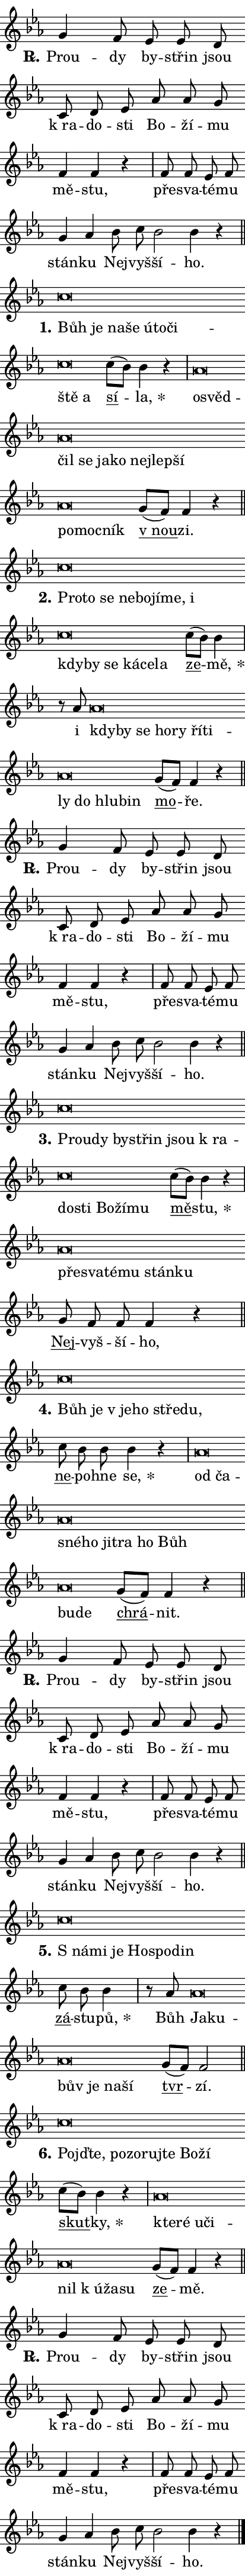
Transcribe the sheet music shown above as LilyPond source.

\version "2.24.0"
\header { tagline = "" }
\paper {
  indent = 0\cm
  top-margin = 0\cm
  right-margin = 0\cm
  bottom-margin = 0\cm
  left-margin = 0\cm
  paper-width = 7\cm
  page-breaking = #ly:one-page-breaking
  system-system-spacing.basic-distance = #11
  score-system-spacing.basic-distance = #11
  ragged-last = ##f
}


%% Author: Thomas Morley
%% https://lists.gnu.org/archive/html/lilypond-user/2020-05/msg00002.html
#(define (line-position grob)
"Returns position of @var[grob} in current system:
   @code{'start}, if at first time-step
   @code{'end}, if at last time-step
   @code{'middle} otherwise
"
  (let* ((col (ly:item-get-column grob))
         (ln (ly:grob-object col 'left-neighbor))
         (rn (ly:grob-object col 'right-neighbor))
         (col-to-check-left (if (ly:grob? ln) ln col))
         (col-to-check-right (if (ly:grob? rn) rn col))
         (break-dir-left
           (and
             (ly:grob-property col-to-check-left 'non-musical #f)
             (ly:item-break-dir col-to-check-left)))
         (break-dir-right
           (and
             (ly:grob-property col-to-check-right 'non-musical #f)
             (ly:item-break-dir col-to-check-right))))
        (cond ((eqv? 1 break-dir-left) 'start)
              ((eqv? -1 break-dir-right) 'end)
              (else 'middle))))

#(define (tranparent-at-line-position vctor)
  (lambda (grob)
  "Relying on @code{line-position} select the relevant enry from @var{vctor}.
Used to determine transparency,"
    (case (line-position grob)
      ((end) (not (vector-ref vctor 0)))
      ((middle) (not (vector-ref vctor 1)))
      ((start) (not (vector-ref vctor 2))))))

noteHeadBreakVisibility =
#(define-music-function (break-visibility)(vector?)
"Makes @code{NoteHead}s transparent relying on @var{break-visibility}"
#{
  \override NoteHead.transparent =
    #(tranparent-at-line-position break-visibility)
#})

#(define delete-ledgers-for-transparent-note-heads
  (lambda (grob)
    "Reads whether a @code{NoteHead} is transparent.
If so this @code{NoteHead} is removed from @code{'note-heads} from
@var{grob}, which is supposed to be @code{LedgerLineSpanner}.
As a result ledgers are not printed for this @code{NoteHead}"
    (let* ((nhds-array (ly:grob-object grob 'note-heads))
           (nhds-list
             (if (ly:grob-array? nhds-array)
                 (ly:grob-array->list nhds-array)
                 '()))
           ;; Relies on the transparent-property being done before
           ;; Staff.LedgerLineSpanner.after-line-breaking is executed.
           ;; This is fragile ...
           (to-keep
             (remove
               (lambda (nhd)
                 (ly:grob-property nhd 'transparent #f))
               nhds-list)))
      ;; TODO find a better method to iterate over grob-arrays, similiar
      ;; to filter/remove etc for lists
      ;; For now rebuilt from scratch
      (set! (ly:grob-object grob 'note-heads)  '())
      (for-each
        (lambda (nhd)
          (ly:pointer-group-interface::add-grob grob 'note-heads nhd))
        to-keep))))

hideNotes = {
  \noteHeadBreakVisibility #begin-of-line-visible
}
unHideNotes = {
  \noteHeadBreakVisibility #all-visible
}

% work-around for resetting accidentals
% https://lilypond.org/doc/v2.23/Documentation/notation/displaying-rhythms#unmetered-music
cadenzaMeasure = {
  \cadenzaOff
  \partial 1024 s1024
  \cadenzaOn
}

#(define-markup-command (accent layout props text) (markup?)
  "Underline accented syllable"
  (interpret-markup layout props
    #{\markup \override #'(offset . 4.3) \underline { #text }#}))

responsum = \markup \concat {
  "R" \hspace #-1.05 \path #0.1 #'((moveto 0 0.07) (lineto 0.9 0.8)) \hspace #0.05 "."
}

\layout {
    \context {
        \Staff
        \remove "Time_signature_engraver"
        \override LedgerLineSpanner.after-line-breaking = #delete-ledgers-for-transparent-note-heads
    }
    \context {
        \Voice {
            \override NoteHead.output-attributes = #'((class . "notehead"))
            \override Hairpin.height = #0.55
        }
    }
    \context {
        \Lyrics {
            \override StanzaNumber.output-attributes = #'((class . "stanzanumber"))
            \override LyricSpace.minimum-distance = #0.9
            \override LyricText.font-name = #"TeX Gyre Schola"
            \override LyricText.font-size = 1
            \override StanzaNumber.font-name = #"TeX Gyre Schola Bold"
            \override StanzaNumber.font-size = 1
        }
    }
}

% magnetic-lyrics.ily
%
%   written by
%     Jean Abou Samra <jean@abou-samra.fr>
%     Werner Lemberg <wl@gnu.org>
%
%   adapted by
%     Jiri Hon <jiri.hon@gmail.com>
%
% Version 2022-Apr-15

% https://www.mail-archive.com/lilypond-user@gnu.org/msg149350.html

#(define (Left_hyphen_pointer_engraver context)
   "Collect syllable-hyphen-syllable occurrences in lyrics and store
them in properties.  This engraver only looks to the left.  For
example, if the lyrics input is @code{foo -- bar}, it does the
following.

@itemize @bullet
@item
Set the @code{text} property of the @code{LyricHyphen} grob between
@q{foo} and @q{bar} to @code{foo}.

@item
Set the @code{left-hyphen} property of the @code{LyricText} grob with
text @q{foo} to the @code{LyricHyphen} grob between @q{foo} and
@q{bar}.
@end itemize

Use this auxiliary engraver in combination with the
@code{lyric-@/text::@/apply-@/magnetic-@/offset!} hook."
   (let ((hyphen #f)
         (text #f))
     (make-engraver
      (acknowledgers
       ((lyric-syllable-interface engraver grob source-engraver)
        (set! text grob)))
      (end-acknowledgers
       ((lyric-hyphen-interface engraver grob source-engraver)
        ;(when (not (grob::has-interface grob 'lyric-space-interface))
          (set! hyphen grob)));)
      ((stop-translation-timestep engraver)
       (when (and text hyphen)
         (ly:grob-set-object! text 'left-hyphen hyphen))
       (set! text #f)
       (set! hyphen #f)))))

#(define (lyric-text::apply-magnetic-offset! grob)
   "If the space between two syllables is less than the value in
property @code{LyricText@/.details@/.squash-threshold}, move the right
syllable to the left so that it gets concatenated with the left
syllable.

Use this function as a hook for
@code{LyricText@/.after-@/line-@/breaking} if the
@code{Left_@/hyphen_@/pointer_@/engraver} is active."
   (let ((hyphen (ly:grob-object grob 'left-hyphen #f)))
     (when hyphen
       (let ((left-text (ly:spanner-bound hyphen LEFT)))
         (when (grob::has-interface left-text 'lyric-syllable-interface)
           (let* ((common (ly:grob-common-refpoint grob left-text X))
                  (this-x-ext (ly:grob-extent grob common X))
                  (left-x-ext
                   (begin
                     ;; Trigger magnetism for left-text.
                     (ly:grob-property left-text 'after-line-breaking)
                     (ly:grob-extent left-text common X)))
                  ;; `delta` is the gap width between two syllables.
                  (delta (- (interval-start this-x-ext)
                            (interval-end left-x-ext)))
                  (details (ly:grob-property grob 'details))
                  (threshold (assoc-get 'squash-threshold details 0.2)))
             (when (< delta threshold)
               (let* (;; We have to manipulate the input text so that
                      ;; ligatures crossing syllable boundaries are not
                      ;; disabled.  For languages based on the Latin
                      ;; script this is essentially a beautification.
                      ;; However, for non-Western scripts it can be a
                      ;; necessity.
                      (lt (ly:grob-property left-text 'text))
                      (rt (ly:grob-property grob 'text))
                      (is-space (grob::has-interface hyphen 'lyric-space-interface))
                      (space (if is-space " " ""))
                      (space-markup (grob-interpret-markup grob " "))
                      (space-size (interval-length (ly:stencil-extent space-markup X)))
                      (extra-delta (if is-space space-size 0))
                      ;; Append new syllable.
                      (ltrt-space (if (and (string? lt) (string? rt))
                                (string-append lt space rt)
                                (make-concat-markup (list lt space rt))))
                      ;; Right-align `ltrt` to the right side.
                      (ltrt-space-markup (grob-interpret-markup
                               grob
                               (make-translate-markup
                                (cons (interval-length this-x-ext) 0)
                                (make-right-align-markup ltrt-space)))))
                 (begin
                   ;; Don't print `left-text`.
                   (ly:grob-set-property! left-text 'stencil #f)
                   ;; Set text and stencil (which holds all collected
                   ;; syllables so far) and shift it to the left.
                   (ly:grob-set-property! grob 'text ltrt-space)
                   (ly:grob-set-property! grob 'stencil ltrt-space-markup)
                   (ly:grob-translate-axis! grob (- (- delta extra-delta)) X))))))))))


#(define (lyric-hyphen::displace-bounds-first grob)
   ;; Make very sure this callback isn't triggered too early.
   (let ((left (ly:spanner-bound grob LEFT))
         (right (ly:spanner-bound grob RIGHT)))
     (ly:grob-property left 'after-line-breaking)
     (ly:grob-property right 'after-line-breaking)
     (ly:lyric-hyphen::print grob)))

squashThreshold = #0.4

\layout {
  \context {
    \Lyrics
    \consists #Left_hyphen_pointer_engraver
    \override LyricText.after-line-breaking =
      #lyric-text::apply-magnetic-offset!
    \override LyricHyphen.stencil = #lyric-hyphen::displace-bounds-first
    \override LyricText.details.squash-threshold = \squashThreshold
    \override LyricHyphen.minimum-distance = 0
    \override LyricHyphen.minimum-length = \squashThreshold
  }
}

squash = \override LyricText.details.squash-threshold = 9999
unSquash = \override LyricText.details.squash-threshold = \squashThreshold

left = \override LyricText.self-alignment-X = #LEFT
unLeft = \revert LyricText.self-alignment-X

starOffset = #(lambda (grob) 
                (let ((x_offset (ly:self-alignment-interface::aligned-on-x-parent grob)))
                  (if (= x_offset 0) 0 (+ x_offset 1.2))))

star = #(define-music-function (syllable)(string?)
"Append star separator at the end of a syllable"
#{
  \once \override LyricText.X-offset = #starOffset
  \lyricmode { \markup {
    #syllable
    \override #'((font-name . "TeX Gyre Schola Bold")) \hspace #0.2 \lower #0.65 \larger "*"
  } }
#})

starAccent = #(define-music-function (syllable)(string?)
"Append star separator at the end of a syllable and make accent"
#{
  \once \override LyricText.X-offset = #starOffset
  \lyricmode { \markup {
    \accent #syllable
    \override #'((font-name . "TeX Gyre Schola Bold")) \hspace #0.2 \lower #0.65 \larger "*"
  } }
#})

breath = #(define-music-function (syllable)(string?)
"Append breathing indicator at the end of a syllable"
#{
  \lyricmode { \markup { #syllable "+" } }
#})

optionalBreath = #(define-music-function (syllable)(string?)
"Append optional breathing indicator at the end of a syllable"
#{
  \lyricmode { \markup { #syllable "(+)" } }
#})


\score {
    <<
        \new Voice = "melody" { \cadenzaOn \key es \major \relative { g'4 f8 es es d \bar "" c d es \bar "" as as g \bar "" f4 f r \cadenzaMeasure \bar "|" f8 f es f \bar "" g4 as \bar "" bes8 c bes2 bes4 r \cadenzaMeasure \bar "||" \break } }
        \new Lyrics \lyricsto "melody" { \lyricmode { \set stanza = \responsum
Prou -- dy by -- střin jsou "k ra" -- do -- sti Bo -- ží -- mu mě -- stu, pře -- sva -- té -- mu stán -- ku Nej -- vyš -- ší -- ho. } }
    >>
    \layout {}
}

\score {
    <<
        \new Voice = "melody" { \cadenzaOn \key es \major \relative { c''\breve*1/16 \hideNotes \breve*1/16 \bar "" \breve*1/16 \bar "" \breve*1/16 \bar "" \breve*1/16 \bar "" \breve*1/16 \bar "" \breve*1/16 \bar "" \breve*1/16 \breve*1/16 \bar "" \unHideNotes \bar "" c8[( bes)] bes4 r \cadenzaMeasure \bar "|" as\breve*1/16 \hideNotes \breve*1/16 \bar "" \breve*1/16 \bar "" \breve*1/16 \bar "" \breve*1/16 \bar "" \breve*1/16 \bar "" \breve*1/16 \bar "" \breve*1/16 \bar "" \breve*1/16 \bar "" \breve*1/16 \bar "" \breve*1/16 \breve*1/16 \bar "" \unHideNotes \bar "" g8[( f)] f4 r \cadenzaMeasure \bar "||" \break } }
        \new Lyrics \lyricsto "melody" { \lyricmode { \set stanza = "1."
\left Bůh \squash je na -- še ú -- to -- či -- ště a \unLeft \unSquash \markup \accent sí -- \star la, \left o -- \squash svěd -- čil se ja -- ko nej -- lep -- ší po -- moc -- ník \unLeft \unSquash \markup \accent "v nou" -- zi. } }
    >>
    \layout {}
}

\score {
    <<
        \new Voice = "melody" { \cadenzaOn \key es \major \relative { c''\breve*1/16 \hideNotes \breve*1/16 \bar "" \breve*1/16 \bar "" \breve*1/16 \bar "" \breve*1/16 \bar "" \breve*1/16 \bar "" \breve*1/16 \bar "" \breve*1/16 \bar "" \breve*1/16 \bar "" \breve*1/16 \bar "" \breve*1/16 \bar "" \breve*1/16 \bar "" \breve*1/16 \breve*1/16 \bar "" \unHideNotes \bar "" c8[( bes)] bes4 \cadenzaMeasure \bar "|" r8 as as\breve*1/16 \hideNotes \breve*1/16 \bar "" \breve*1/16 \bar "" \breve*1/16 \bar "" \breve*1/16 \bar "" \breve*1/16 \bar "" \breve*1/16 \bar "" \breve*1/16 \bar "" \breve*1/16 \bar "" \breve*1/16 \breve*1/16 \bar "" \unHideNotes \bar "" g8[( f)] f4 r \cadenzaMeasure \bar "||" \break } }
        \new Lyrics \lyricsto "melody" { \lyricmode { \set stanza = "2."
\left Pro -- \squash to se ne -- bo -- jí -- me, i kdy -- by se ká -- ce -- la \unLeft \unSquash \markup \accent ze -- \star mě, i \left kdy -- \squash by se ho -- ry ří -- ti -- ly do hlu -- bin \unLeft \unSquash \markup \accent mo -- ře. } }
    >>
    \layout {}
}

\score {
    <<
        \new Voice = "melody" { \cadenzaOn \key es \major \relative { g'4 f8 es es d \bar "" c d es \bar "" as as g \bar "" f4 f r \cadenzaMeasure \bar "|" f8 f es f \bar "" g4 as \bar "" bes8 c bes2 bes4 r \cadenzaMeasure \bar "||" \break } }
        \new Lyrics \lyricsto "melody" { \lyricmode { \set stanza = \responsum
Prou -- dy by -- střin jsou "k ra" -- do -- sti Bo -- ží -- mu mě -- stu, pře -- sva -- té -- mu stán -- ku Nej -- vyš -- ší -- ho. } }
    >>
    \layout {}
}

\score {
    <<
        \new Voice = "melody" { \cadenzaOn \key es \major \relative { c''\breve*1/16 \hideNotes \breve*1/16 \bar "" \breve*1/16 \bar "" \breve*1/16 \bar "" \breve*1/16 \bar "" \breve*1/16 \bar "" \breve*1/16 \bar "" \breve*1/16 \bar "" \breve*1/16 \bar "" \breve*1/16 \breve*1/16 \bar "" \unHideNotes \bar "" c8[( bes)] bes4 r \cadenzaMeasure \bar "|" as\breve*1/16 \hideNotes \breve*1/16 \bar "" \breve*1/16 \bar "" \breve*1/16 \bar "" \breve*1/16 \breve*1/16 \bar "" \unHideNotes \bar "" g8 f f f4 r \cadenzaMeasure \bar "||" \break } }
        \new Lyrics \lyricsto "melody" { \lyricmode { \set stanza = "3."
\left Prou -- \squash dy by -- střin jsou "k ra" -- do -- sti Bo -- ží -- mu \unLeft \unSquash \markup \accent mě -- \star stu, \left pře -- \squash sva -- té -- mu stán -- ku \unLeft \unSquash \markup \accent Nej -- vyš -- ší -- ho, } }
    >>
    \layout {}
}

\score {
    <<
        \new Voice = "melody" { \cadenzaOn \key es \major \relative { c''\breve*1/16 \hideNotes \breve*1/16 \bar "" \breve*1/16 \bar "" \breve*1/16 \bar "" \breve*1/16 \breve*1/16 \bar "" \unHideNotes \bar "" c8 bes bes bes4 r \cadenzaMeasure \bar "|" as\breve*1/16 \hideNotes \breve*1/16 \bar "" \breve*1/16 \bar "" \breve*1/16 \bar "" \breve*1/16 \bar "" \breve*1/16 \bar "" \breve*1/16 \bar "" \breve*1/16 \bar "" \breve*1/16 \breve*1/16 \bar "" \unHideNotes \bar "" g8[( f)] f4 r \cadenzaMeasure \bar "||" \break } }
        \new Lyrics \lyricsto "melody" { \lyricmode { \set stanza = "4."
\left Bůh \squash je "v je" -- ho stře -- du, \unLeft \unSquash \markup \accent ne -- po -- hne \star se, \left od \squash ča -- sné -- ho ji -- tra ho Bůh bu -- de \unLeft \unSquash \markup \accent chrá -- nit. } }
    >>
    \layout {}
}

\score {
    <<
        \new Voice = "melody" { \cadenzaOn \key es \major \relative { g'4 f8 es es d \bar "" c d es \bar "" as as g \bar "" f4 f r \cadenzaMeasure \bar "|" f8 f es f \bar "" g4 as \bar "" bes8 c bes2 bes4 r \cadenzaMeasure \bar "||" \break } }
        \new Lyrics \lyricsto "melody" { \lyricmode { \set stanza = \responsum
Prou -- dy by -- střin jsou "k ra" -- do -- sti Bo -- ží -- mu mě -- stu, pře -- sva -- té -- mu stán -- ku Nej -- vyš -- ší -- ho. } }
    >>
    \layout {}
}

\score {
    <<
        \new Voice = "melody" { \cadenzaOn \key es \major \relative { c''\breve*1/16 \hideNotes \breve*1/16 \bar "" \breve*1/16 \bar "" \breve*1/16 \bar "" \breve*1/16 \breve*1/16 \bar "" \unHideNotes \bar "" c8 bes bes4 \cadenzaMeasure \bar "|" r8 as as\breve*1/16 \hideNotes \breve*1/16 \bar "" \breve*1/16 \bar "" \breve*1/16 \bar "" \breve*1/16 \breve*1/16 \bar "" \unHideNotes \bar "" g8[( f)] f2 \cadenzaMeasure \bar "||" \break } }
        \new Lyrics \lyricsto "melody" { \lyricmode { \set stanza = "5."
\left "S ná" -- \squash mi je Ho -- spo -- din \unLeft \unSquash \markup \accent zá -- stu -- \star pů, Bůh \left Ja -- \squash ku -- bův je na -- ší \unLeft \unSquash \markup \accent tvr -- zí. } }
    >>
    \layout {}
}

\score {
    <<
        \new Voice = "melody" { \cadenzaOn \key es \major \relative { c''\breve*1/16 \hideNotes \breve*1/16 \bar "" \breve*1/16 \bar "" \breve*1/16 \bar "" \breve*1/16 \bar "" \breve*1/16 \bar "" \breve*1/16 \breve*1/16 \bar "" \unHideNotes \bar "" c8[( bes)] bes4 r \cadenzaMeasure \bar "|" as\breve*1/16 \hideNotes \breve*1/16 \bar "" \breve*1/16 \bar "" \breve*1/16 \bar "" \breve*1/16 \bar "" \breve*1/16 \bar "" \breve*1/16 \breve*1/16 \bar "" \unHideNotes \bar "" g8[( f)] f4 r \cadenzaMeasure \bar "||" \break } }
        \new Lyrics \lyricsto "melody" { \lyricmode { \set stanza = "6."
\left Pojď -- \squash te, po -- zo -- ruj -- te Bo -- ží \unLeft \unSquash \markup \accent skut -- \star ky, \left kte -- \squash ré u -- či -- nil "k ú" -- ža -- su \unLeft \unSquash \markup \accent ze -- mě. } }
    >>
    \layout {}
}

\score {
    <<
        \new Voice = "melody" { \cadenzaOn \key es \major \relative { g'4 f8 es es d \bar "" c d es \bar "" as as g \bar "" f4 f r \cadenzaMeasure \bar "|" f8 f es f \bar "" g4 as \bar "" bes8 c bes2 bes4 r \cadenzaMeasure \bar "||" \break } \bar "|." }
        \new Lyrics \lyricsto "melody" { \lyricmode { \set stanza = \responsum
Prou -- dy by -- střin jsou "k ra" -- do -- sti Bo -- ží -- mu mě -- stu, pře -- sva -- té -- mu stán -- ku Nej -- vyš -- ší -- ho. } }
    >>
    \layout {}
}
